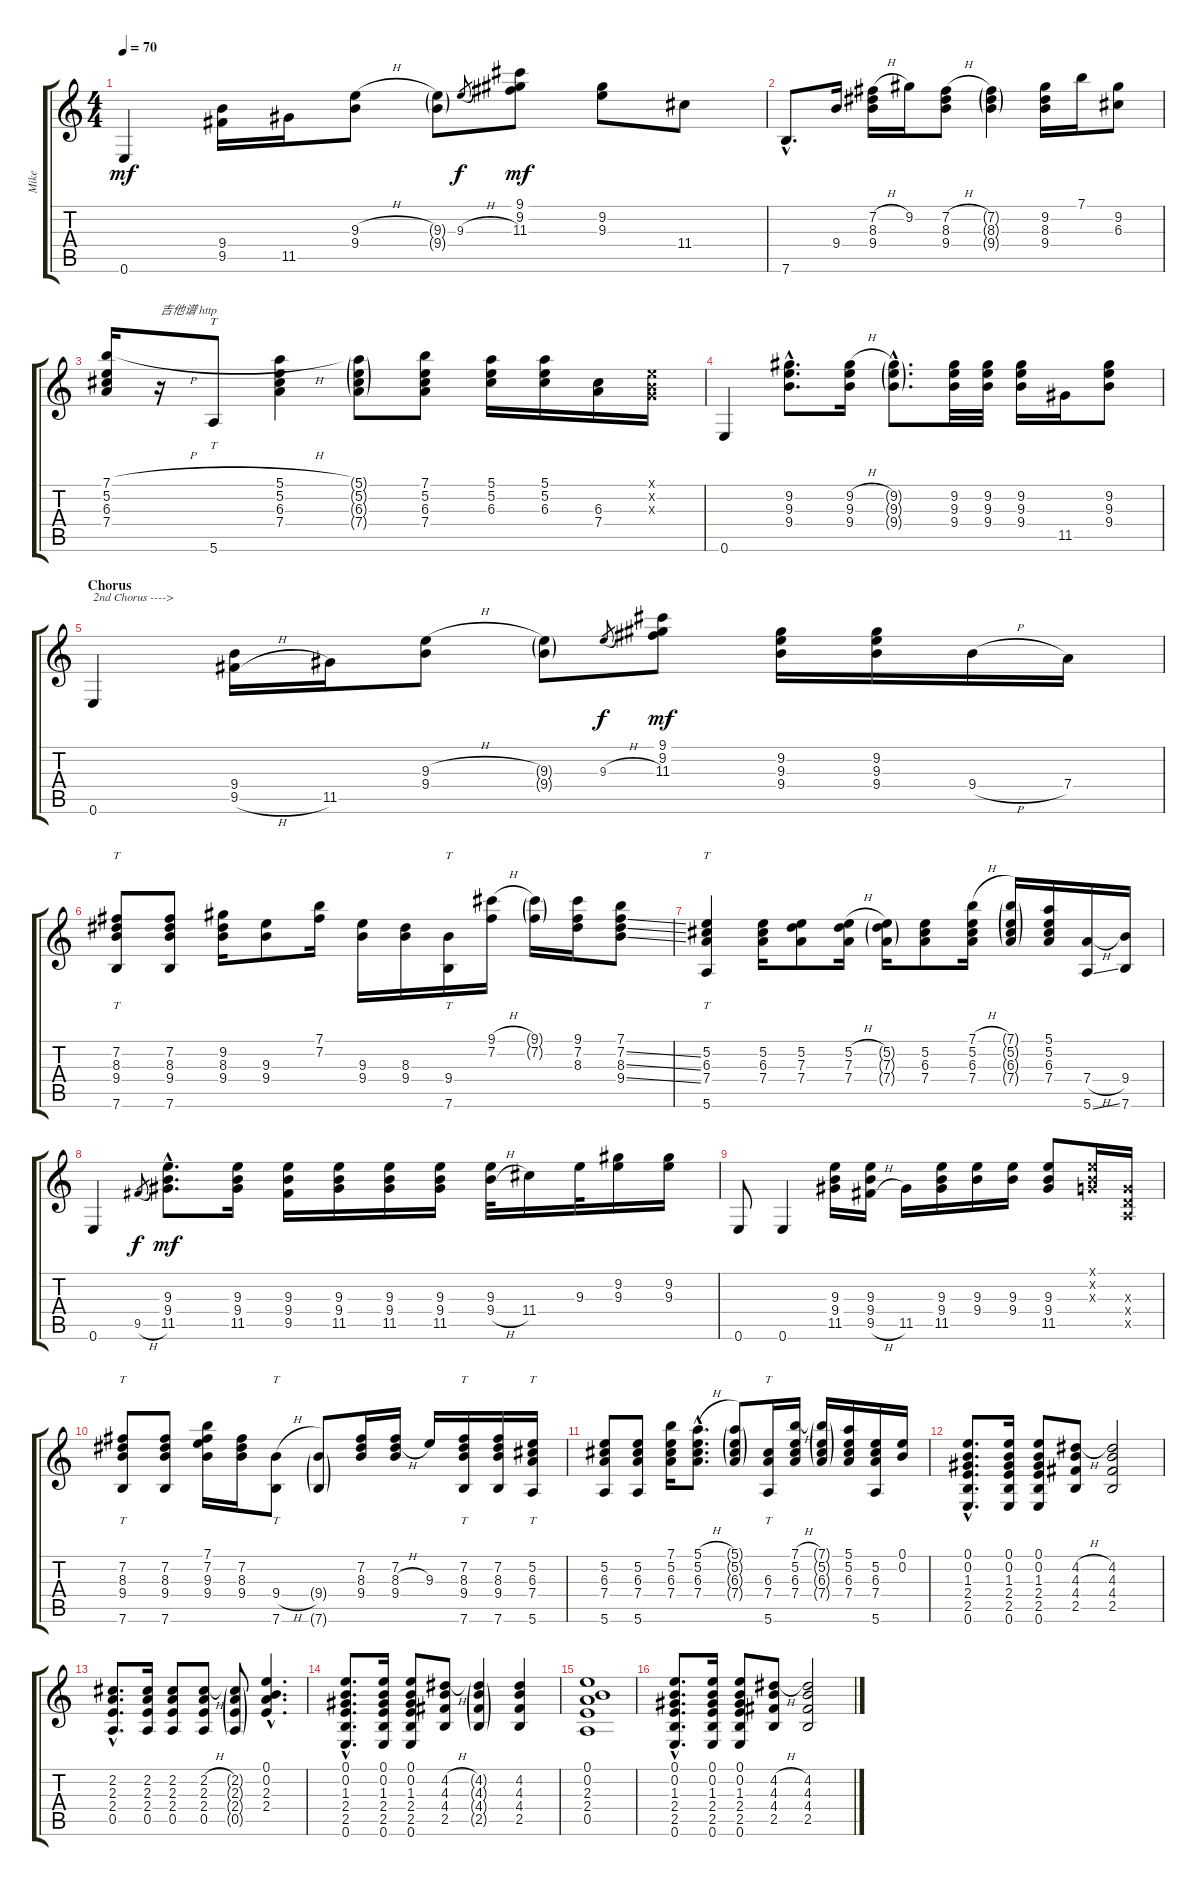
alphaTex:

\track ("Mike" "Mike") {instrument electricguitarjazz}
\staff {score tabs}
\tuning (E4 B3 G3 D3 A2 E2) {hide}
\ts (4 4)
\tempo 70
\clef g2
\ks c
0.6.4{dy mf} (9.4 9.5).16 11.5.16 (9.3{h} 9.4).8 (9.3{g} 9.4{g}).8 9.3{h}.8{gr dy f} (9.1 9.2 11.3).8{dy mf} (9.2 9.3).8 11.4.8 |
7.6{hac}.8{d} 9.4.16 (7.2{h} 8.3 9.4).16 9.2.16 (7.2{h} 8.3 9.4).8 (7.2{g} 8.3{g} 9.4{g}).4 (9.2 8.3 9.4).16 7.1.16 (9.2 6.3).8 |
(7.1{h} 5.2 6.3 7.4).16 r.16{txt "吉他谱 http"} 5.6.8{tt} (5.1{h} 5.2 6.3 7.4).4 (5.1{g} 5.2{g} 6.3{g} 7.4{g}).8 (7.1 5.2 6.3 7.4).8 (5.1 5.2 6.3).16 (5.1 5.2 6.3).16 (6.3 7.4).16 (0.1{x} 0.2{x} 0.3{x}).16 |
0.6.4 (9.2{hac} 9.3{hac} 9.4{hac}).8{d} (9.2{h} 9.3 9.4).16 (9.2{g hac} 9.3{g hac} 9.4{g hac}).8{d} (9.2 9.3 9.4).32 (9.2 9.3 9.4).32 (9.2 9.3 9.4).16 11.5.16 (9.2 9.3 9.4).8 |
\section ("" "Chorus")
0.6.4{txt "2nd Chorus ---->"} (9.4 9.5{h}).16 11.5.16 (9.3{h} 9.4).8 (9.3{g} 9.4{g}).8 9.3{h}.8{gr dy f} (9.1 9.2 11.3).8{dy mf} (9.2 9.3 9.4).16 (9.2 9.3 9.4).16 9.4{h}.16 7.4.16 |
(7.2 8.3 9.4 7.6).8{tt} (7.2 8.3 9.4 7.6).8 (9.2 8.3 9.4).16 (9.3 9.4).8 (7.1 7.2).16 (9.3 9.4).16 (8.3 9.4).16 (9.4 7.6).16{tt} (9.1{h} 7.2).16 (9.1{g} 7.2{g}).16 (9.1 7.2 8.3).16 (7.1 7.2{ss} 8.3{ss} 9.4{ss}).8 |
(5.2 6.3 7.4 5.6).4{tt} (5.2 6.3 7.4).16 (5.2 7.3 7.4).8 (5.2{h} 7.3 7.4).16 (5.2{g} 7.3{g} 7.4{g}).16 (5.2 6.3 7.4).8 (7.1{h} 5.2 6.3 7.4).16 (7.1{g} 5.2{g} 6.3{g} 7.4{g}).16 (5.1 5.2 6.3 7.4).16 (7.4{h} 5.6{ss}).16 (9.4 7.6).16 |
0.6.4 9.5{h}.8{gr dy f} (9.3{hac} 9.4{hac} 11.5{hac}).8{d dy mf} (9.3 9.4 11.5).16 (9.3 9.4 9.5).16 (9.3 9.4 11.5).16 (9.3 9.4 11.5).16 (9.3 9.4 11.5).16 (9.3 9.4{h}).32 11.4.16 9.3.32 (9.2 9.3).16 (9.2 9.3).16 |
0.6.8 0.6.4 (9.3 9.4 11.5).16 (9.3 9.4 9.5{h}).16 11.5.16 (9.3 9.4 11.5).16 (9.3 9.4).16 (9.3 9.4).16 (9.3 9.4 11.5).8 (0.1{x} 0.2{x} 0.3{x}).16 (0.3{x} 0.4{x} 0.5{x}).16 |
(7.2 8.3 9.4 7.6).8{tt} (7.2 8.3 9.4 7.6).8 (7.1 7.2 9.3 9.4).16 (7.2 8.3 9.4).16 (9.4{h} 7.6).8{tt} (9.4{g} 7.6{g}).8 (7.2 8.3 9.4).16 (7.2 8.3{h} 9.4).16 9.3.16 (7.2 8.3 9.4 7.6).16{tt} (7.2 8.3 9.4 7.6).16 (5.2 6.3 7.4 5.6).16{tt} |
(5.2 6.3 7.4 5.6).8 (5.2 6.3 7.4 5.6).8 (7.1 5.2 6.3 7.4).16 (5.1{h hac} 5.2{hac} 6.3{hac} 7.4{hac}).8{d} (5.1{g} 5.2{g} 6.3{g} 7.4{g}).8 (6.3 7.4 5.6).16{tt} (7.1{h} 5.2 6.3 7.4).16 (7.1{g} 5.2{g} 6.3{g} 7.4{g}).16 (5.1 5.2 6.3 7.4).16 (5.2 6.3 7.4 5.6).16 (0.1 0.2).16 |
(0.1{hac} 0.2{hac} 1.3{hac} 2.4{hac} 2.5{hac} 0.6{hac}).8{d} (0.1 0.2 1.3 2.4 2.5 0.6).16 (0.1 0.2 1.3 2.4 2.5 0.6).8 (4.2{h} 4.3 4.4 2.5).8 (4.2 4.3 4.4 2.5).2 |
(2.2{hac} 2.3{hac} 2.4{hac} 0.5{hac}).8{d} (2.2 2.3 2.4 0.5).16 (2.2 2.3 2.4 0.5).8 (2.2{h} 2.3 2.4 0.5).8 (2.2{g} 2.3{g} 2.4{g} 0.5{g}).8 (0.1{hac} 0.2{hac} 2.3{hac} 2.4{hac}).4{d} |
(0.1{hac} 0.2{hac} 1.3{hac} 2.4{hac} 2.5{hac} 0.6{hac}).8{d} (0.1 0.2 1.3 2.4 2.5 0.6).16 (0.1 0.2 1.3 2.4 2.5 0.6).8 (4.2{h} 4.3 4.4 2.5).8 (4.2{g} 4.3{g} 4.4{g} 2.5{g}).4 (4.2 4.3 4.4 2.5).4 |
(0.1 0.2 2.3 2.4 0.5).1 |
(0.1{hac} 0.2{hac} 1.3{hac} 2.4{hac} 2.5{hac} 0.6{hac}).8{d} (0.1 0.2 1.3 2.4 2.5 0.6).16 (0.1 0.2 1.3 2.4 2.5 0.6).8 (4.2{h} 4.3 4.4 2.5).8 (4.2 4.3 4.4 2.5).2
